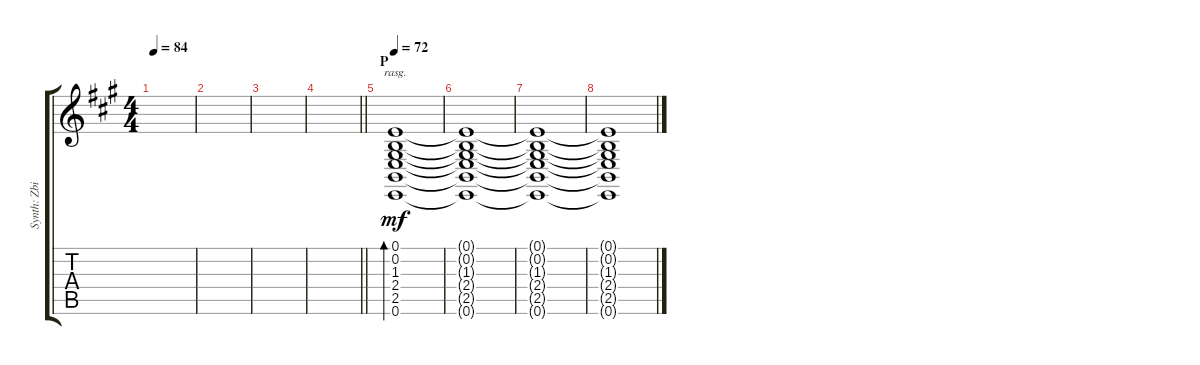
\track ("Synth: Zbigniew Preisner" "Synth: Zbi") {instrument tremolostrings}
\staff {score tabs}
\tuning (E4 B3 G3 D3 A2 E2) {hide}
\ts (4 4)
\tempo 84
\clef g2
\ks a
|
|
|
\barLineRight lightlight
|
\section ("" "P")
\tempo 72
(0.1 0.2 1.3 2.4 2.5 0.6).1{bd 480 rasg ii dy mf} |
(0.1{t} 0.2{t} 1.3{t} 2.4{t} 2.5{t} 0.6{t}).1 |
(0.1{t} 0.2{t} 1.3{t} 2.4{t} 2.5{t} 0.6{t}).1 |
(0.1{t} 0.2{t} 1.3{t} 2.4{t} 2.5{t} 0.6{t}).1
